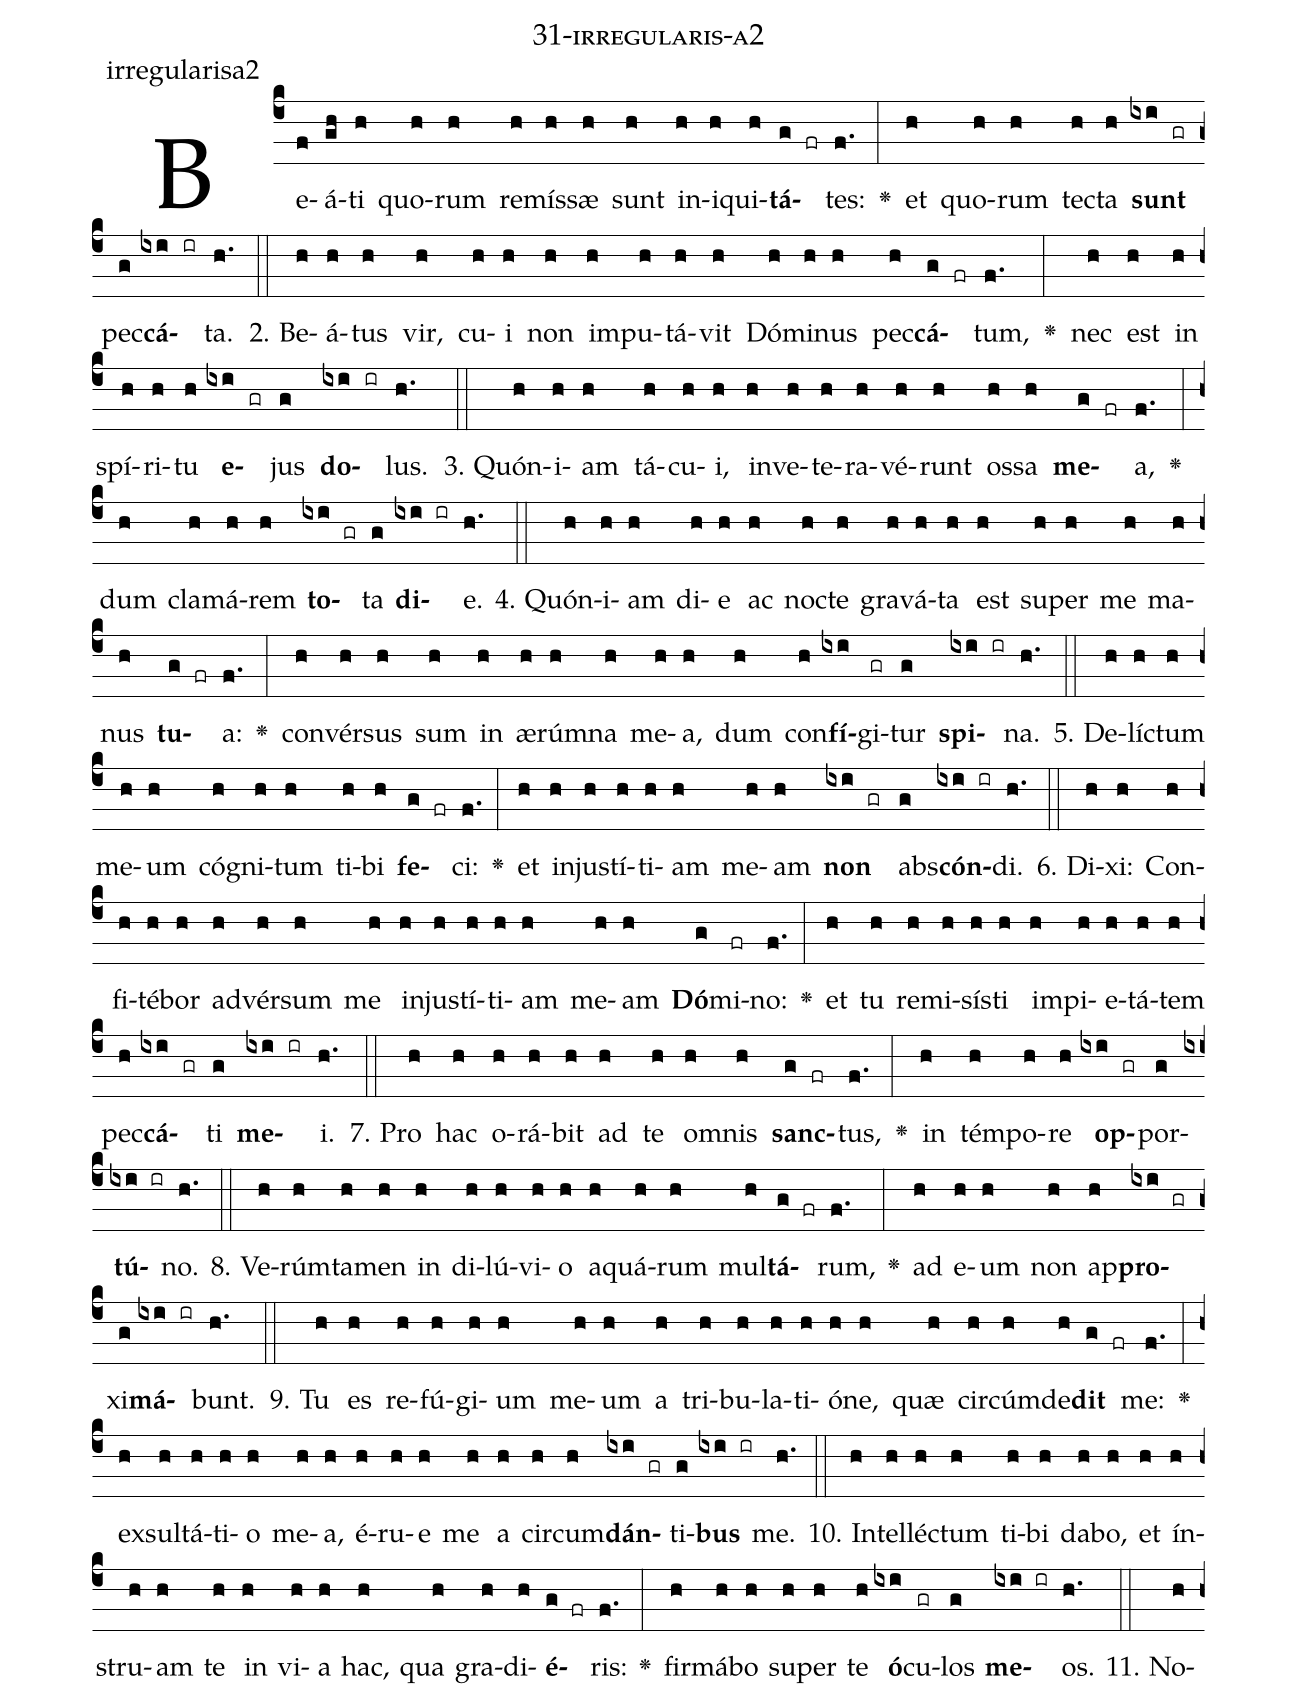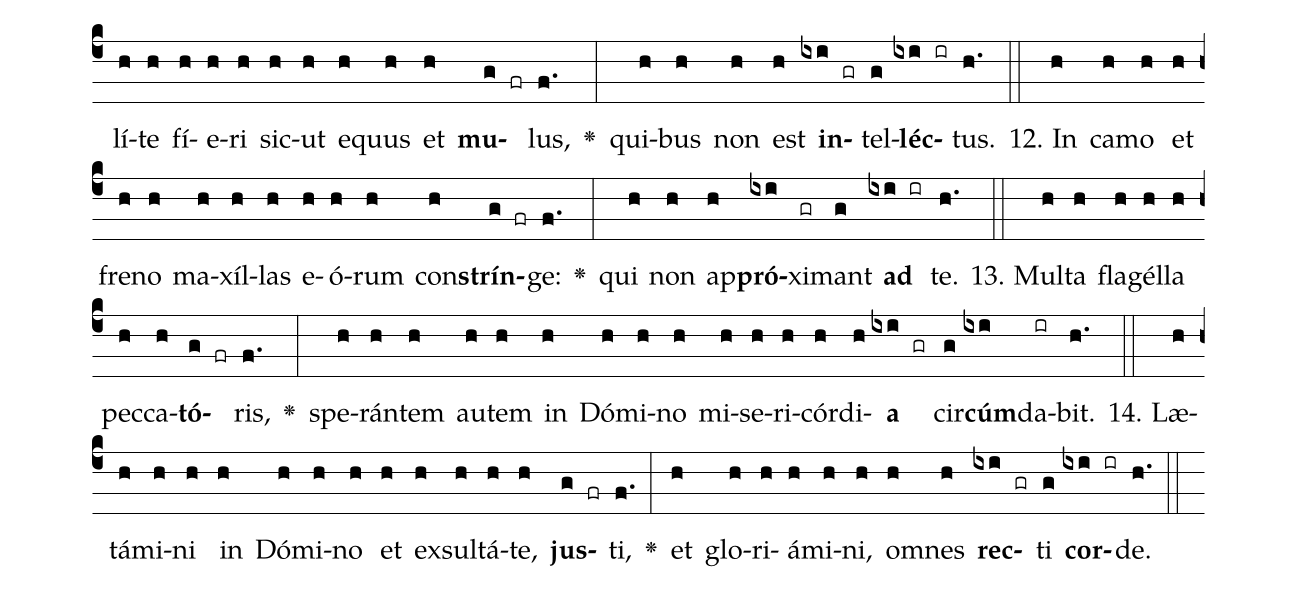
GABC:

name: 31-irregularis-a2;
annotation: irregularisa2;
%%
(c4)Be(f)á(gh)ti(h) quo(h)rum(h) re(h)mís(h)sæ(h) sunt(h) in(h)i(h)qui(h)<b>tá</b>(g fr)tes:(f.) <v>\greheightstar</v>(:) et(h) quo(h)rum(h) tec(h)ta(h) <b>sunt</b>(ixi gr) pec(g)<b>cá</b>(ixi ir)ta.(h.) (::)
2. Be(h)á(h)tus(h) vir,(h) cu(h)i(h) non(h) im(h)pu(h)tá(h)vit(h) Dó(h)mi(h)nus(h) pec(h)<b>cá</b>(g fr)tum,(f.) <v>\greheightstar</v>(:) nec(h) est(h) in(h) spí(h)ri(h)tu(h) <b>e</b>(ixi gr)jus(g) <b>do</b>(ixi ir)lus.(h.) (::)
3. Quón(h)i(h)am(h) tá(h)cu(h)i,(h) in(h)ve(h)te(h)ra(h)vé(h)runt(h) os(h)sa(h) <b>me</b>(g fr)a,(f.) <v>\greheightstar</v>(:) dum(h) cla(h)má(h)rem(h) <b>to</b>(ixi gr)ta(g) <b>di</b>(ixi ir)e.(h.) (::)
4. Quón(h)i(h)am(h) di(h)e(h) ac(h) noc(h)te(h) gra(h)vá(h)ta(h) est(h) su(h)per(h) me(h) ma(h)nus(h) <b>tu</b>(g fr)a:(f.) <v>\greheightstar</v>(:) con(h)vér(h)sus(h) sum(h) in(h) æ(h)rúm(h)na(h) me(h)a,(h) dum(h) con(h)<b>fí</b>(ixi)gi(gr)tur(g) <b>spi</b>(ixi ir)na.(h.) (::)
5. De(h)líc(h)tum(h) me(h)um(h) có(h)gni(h)tum(h) ti(h)bi(h) <b>fe</b>(g fr)ci:(f.) <v>\greheightstar</v>(:) et(h) in(h)jus(h)tí(h)ti(h)am(h) me(h)am(h) <b>non</b>(ixi gr) abs(g)<b>cón</b>(ixi ir)di.(h.) (::)
6. Di(h)xi:(h) Con(h)fi(h)té(h)bor(h) ad(h)vér(h)sum(h) me(h) in(h)jus(h)tí(h)ti(h)am(h) me(h)am(h) <b>Dó</b>(g)mi(fr)no:(f.) <v>\greheightstar</v>(:) et(h) tu(h) re(h)mi(h)sís(h)ti(h) im(h)pi(h)e(h)tá(h)tem(h) pec(h)<b>cá</b>(ixi gr)ti(g) <b>me</b>(ixi ir)i.(h.) (::)
7. Pro(h) hac(h) o(h)rá(h)bit(h) ad(h) te(h) om(h)nis(h) <b>sanc</b>(g fr)tus,(f.) <v>\greheightstar</v>(:) in(h) tém(h)po(h)re(h) <b>op</b>(ixi gr)por(g)<b>tú</b>(ixi ir)no.(h.) (::)
8. Ve(h)rúm(h)ta(h)men(h) in(h) di(h)lú(h)vi(h)o(h) a(h)quá(h)rum(h) mul(h)<b>tá</b>(g fr)rum,(f.) <v>\greheightstar</v>(:) ad(h) e(h)um(h) non(h) ap(h)<b>pro</b>(ixi gr)xi(g)<b>má</b>(ixi ir)bunt.(h.) (::)
9. Tu(h) es(h) re(h)fú(h)gi(h)um(h) me(h)um(h) a(h) tri(h)bu(h)la(h)ti(h)ó(h)ne,(h) quæ(h) cir(h)cúm(h)de(h)<b>dit</b>(g fr) me:(f.) <v>\greheightstar</v>(:) ex(h)sul(h)tá(h)ti(h)o(h) me(h)a,(h) é(h)ru(h)e(h) me(h) a(h) cir(h)cum(h)<b>dán</b>(ixi gr)ti(g)<b>bus</b>(ixi ir) me.(h.) (::)
10. In(h)tel(h)léc(h)tum(h) ti(h)bi(h) da(h)bo,(h) et(h) ín(h)stru(h)am(h) te(h) in(h) vi(h)a(h) hac,(h) qua(h) gra(h)di(h)<b>é</b>(g fr)ris:(f.) <v>\greheightstar</v>(:) fir(h)má(h)bo(h) su(h)per(h) te(h) <b>ó</b>(ixi)cu(gr)los(g) <b>me</b>(ixi ir)os.(h.) (::)
11. No(h)lí(h)te(h) fí(h)e(h)ri(h) sic(h)ut(h) e(h)quus(h) et(h) <b>mu</b>(g fr)lus,(f.) <v>\greheightstar</v>(:) qui(h)bus(h) non(h) est(h) <b>in</b>(ixi gr)tel(g)<b>léc</b>(ixi ir)tus.(h.) (::)
12. In(h) ca(h)mo(h) et(h) fre(h)no(h) ma(h)xíl(h)las(h) e(h)ó(h)rum(h) con(h)<b>strín</b>(g fr)ge:(f.) <v>\greheightstar</v>(:) qui(h) non(h) ap(h)<b>pró</b>(ixi)xi(gr)mant(g) <b>ad</b>(ixi ir) te.(h.) (::)
13. Mul(h)ta(h) fla(h)gél(h)la(h) pec(h)ca(h)<b>tó</b>(g fr)ris,(f.) <v>\greheightstar</v>(:) spe(h)rán(h)tem(h) au(h)tem(h) in(h) Dó(h)mi(h)no(h) mi(h)se(h)ri(h)cór(h)di(h)<b>a</b>(ixi gr) cir(g)<b>cúm</b>(ixi)da(ir)bit.(h.) (::)
14. Læ(h)tá(h)mi(h)ni(h) in(h) Dó(h)mi(h)no(h) et(h) ex(h)sul(h)tá(h)te,(h) <b>jus</b>(g fr)ti,(f.) <v>\greheightstar</v>(:) et(h) glo(h)ri(h)á(h)mi(h)ni,(h) om(h)nes(h) <b>rec</b>(ixi gr)ti(g) <b>cor</b>(ixi ir)de.(h.) (::)
